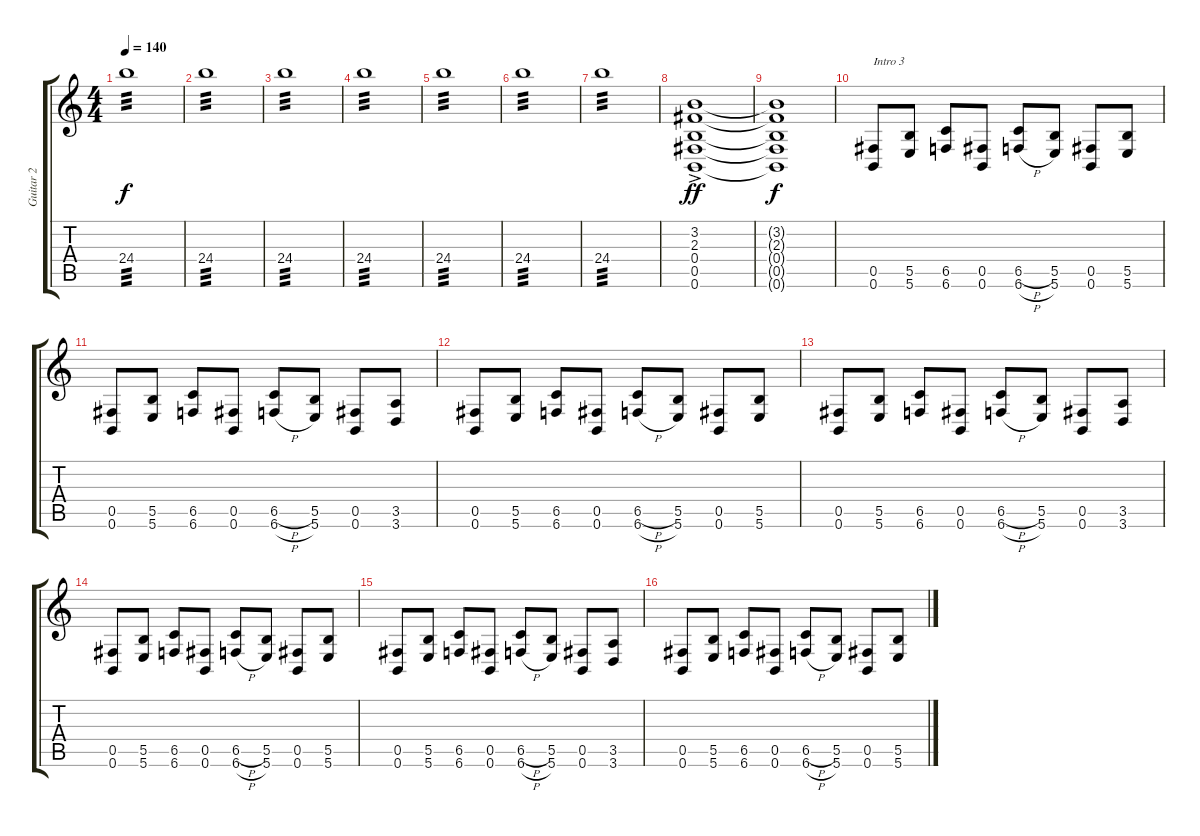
\track ("Guitar 2" "Guitar 2") {instrument distortionguitar}
\staff {score tabs}
\tuning (Db4 Ab3 E3 B2 Gb2 B1) {hide}
\ts (4 4)
\tempo 140
\clef g2
\ks c
24.4.1{tp 3 dy f} |
24.4.1{tp 3} |
24.4.1{tp 3} |
24.4.1{tp 3} |
24.4.1{tp 3} |
24.4.1{tp 3} |
24.4.1{tp 3} |
(3.2{ac} 2.3{ac} 0.4{ac} 0.5{ac} 0.6{ac}).1{dy ff} |
(3.2{t} 2.3{t} 0.4{t} 0.5{t} 0.6{t}).1{dy f} |
(0.5 0.6).8{txt "Intro 3"} (5.5 5.6).8 (6.5 6.6).8 (0.5 0.6).8 (6.5{h} 6.6{h}).8 (5.5 5.6).8 (0.5 0.6).8 (5.5 5.6).8 |
(0.5 0.6).8 (5.5 5.6).8 (6.5 6.6).8 (0.5 0.6).8 (6.5{h} 6.6{h}).8 (5.5 5.6).8 (0.5 0.6).8 (3.5 3.6).8 |
(0.5 0.6).8 (5.5 5.6).8 (6.5 6.6).8 (0.5 0.6).8 (6.5{h} 6.6{h}).8 (5.5 5.6).8 (0.5 0.6).8 (5.5 5.6).8 |
(0.5 0.6).8 (5.5 5.6).8 (6.5 6.6).8 (0.5 0.6).8 (6.5{h} 6.6{h}).8 (5.5 5.6).8 (0.5 0.6).8 (3.5 3.6).8 |
(0.5 0.6).8 (5.5 5.6).8 (6.5 6.6).8 (0.5 0.6).8 (6.5{h} 6.6{h}).8 (5.5 5.6).8 (0.5 0.6).8 (5.5 5.6).8 |
(0.5 0.6).8 (5.5 5.6).8 (6.5 6.6).8 (0.5 0.6).8 (6.5{h} 6.6{h}).8 (5.5 5.6).8 (0.5 0.6).8 (3.5 3.6).8 |
(0.5 0.6).8 (5.5 5.6).8 (6.5 6.6).8 (0.5 0.6).8 (6.5{h} 6.6{h}).8 (5.5 5.6).8 (0.5 0.6).8 (5.5 5.6).8
